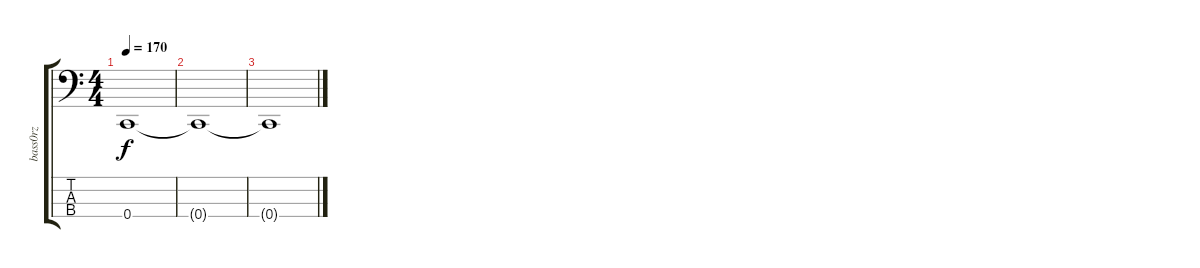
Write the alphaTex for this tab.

\track ("bass0rz" "bass0rz") {instrument electricbasspick}
\staff {score tabs}
\tuning (Eb2 Bb1 F1 C1) {hide}
\ts (4 4)
\tempo 170
\clef f4
\ks c
0.4{t}.1{dy f} |
0.4{t}.1 |
0.4{t}.1
